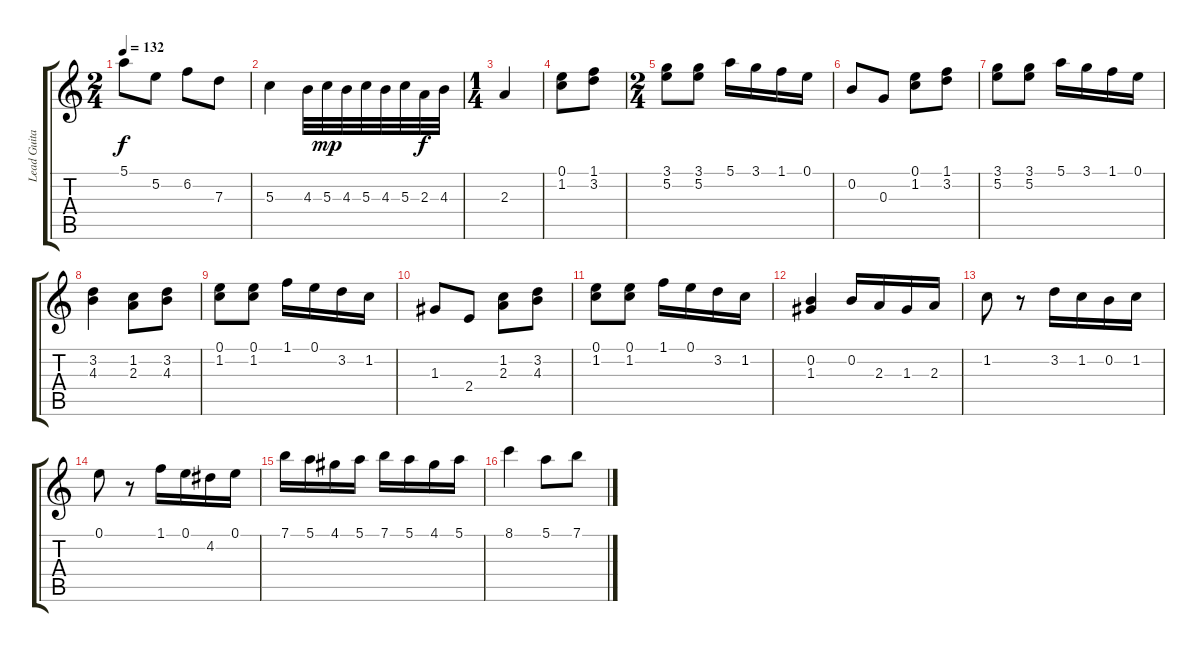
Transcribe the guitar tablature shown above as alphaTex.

\track ("Lead Guitar" "Lead Guita") {instrument acousticguitarnylon}
\staff {score tabs}
\tuning (E4 B3 G3 D3 A2 E2) {hide}
\ts (2 4)
\tempo 132
\clef g2
\ks c
5.1.8{dy f} 5.2.8 6.2.8 7.3.8 |
5.3.4 4.3.32 5.3.32{dy mp} 4.3.32 5.3.32 4.3.32 5.3.32 2.3.32{dy f} 4.3.32 |
\ts (1 4)
2.3.4 |
(0.1 1.2).8 (1.1 3.2).8 |
\ts (2 4)
(3.1 5.2).8 (3.1 5.2).8 5.1.16 3.1.16 1.1.16 0.1.16 |
0.2.8 0.3.8 (0.1 1.2).8 (1.1 3.2).8 |
(3.1 5.2).8 (3.1 5.2).8 5.1.16 3.1.16 1.1.16 0.1.16 |
(3.2 4.3).4 (1.2 2.3).8 (3.2 4.3).8 |
(0.1 1.2).8 (0.1 1.2).8 1.1.16 0.1.16 3.2.16 1.2.16 |
1.3.8 2.4.8 (1.2 2.3).8 (3.2 4.3).8 |
(0.1 1.2).8 (0.1 1.2).8 1.1.16 0.1.16 3.2.16 1.2.16 |
(0.2 1.3).4 0.2.16 2.3.16 1.3.16 2.3.16 |
1.2.8 r.8 3.2.16 1.2.16 0.2.16 1.2.16 |
0.1.8 r.8 1.1.16 0.1.16 4.2.16 0.1.16 |
7.1.16 5.1.16 4.1.16 5.1.16 7.1.16 5.1.16 4.1.16 5.1.16 |
8.1.4 5.1.8 7.1.8
